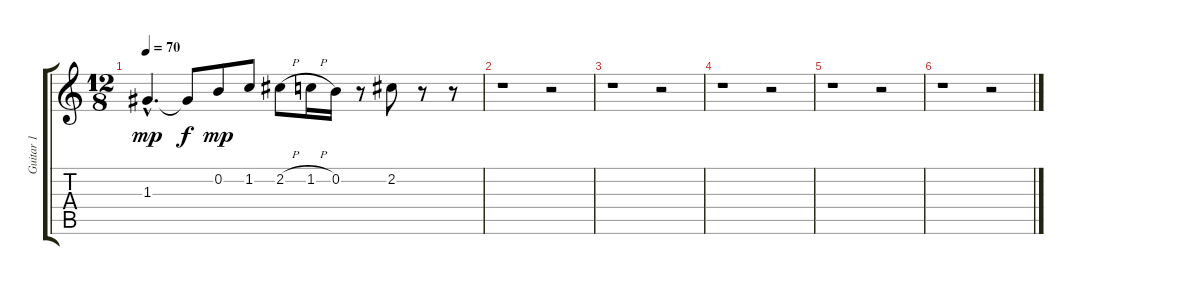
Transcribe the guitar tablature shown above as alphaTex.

\track ("Guitar 1" "Guitar 1") {instrument electricguitarclean}
\staff {score tabs}
\tuning (E4 B3 G3 D3 A2 E2) {hide}
\ts (12 8)
\tempo 70
\clef g2
\ks c
1.3{hac}.4{d dy mp} 1.3{t}.8{dy f} 0.2.8{dy mp} 1.2.8 2.2{h}.8 1.2{h}.16 0.2.16 r.8 2.2.8 r.8 r.8 |
r.1 r.2 |
r.1 r.2 |
r.1 r.2 |
r.1 r.2 |
r.1 r.2
